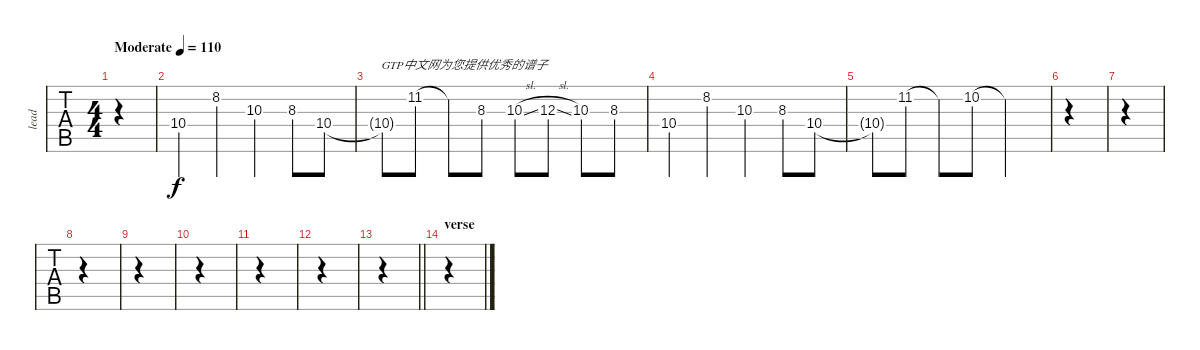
\track ("lead" "lead") {instrument acousticguitarnylon}
\staff {tabs}
\tuning (E4 B3 G3 D3 A2 E2) {hide}
\ts (4 4)
\tempo (110 "Moderate")
\clef g2
\ks c
|
10.4.4 8.2.4 10.3.4 8.3.8 10.4.8 |
10.4{t}.8{txt "GTP中文网为您提供优秀的谱子"} 11.2.8 11.2{t}.8 8.3.8 10.3{sl}.8 12.3{sl}.8 10.3.8 8.3.8 |
10.4.4 8.2.4 10.3.4 8.3.8 10.4.8 |
10.4{t}.8 11.2.8 11.2{t}.8 10.2.8 10.2{t}.2 |
|
|
|
|
|
|
|
\barLineRight lightlight
|
\section ("" "verse")
